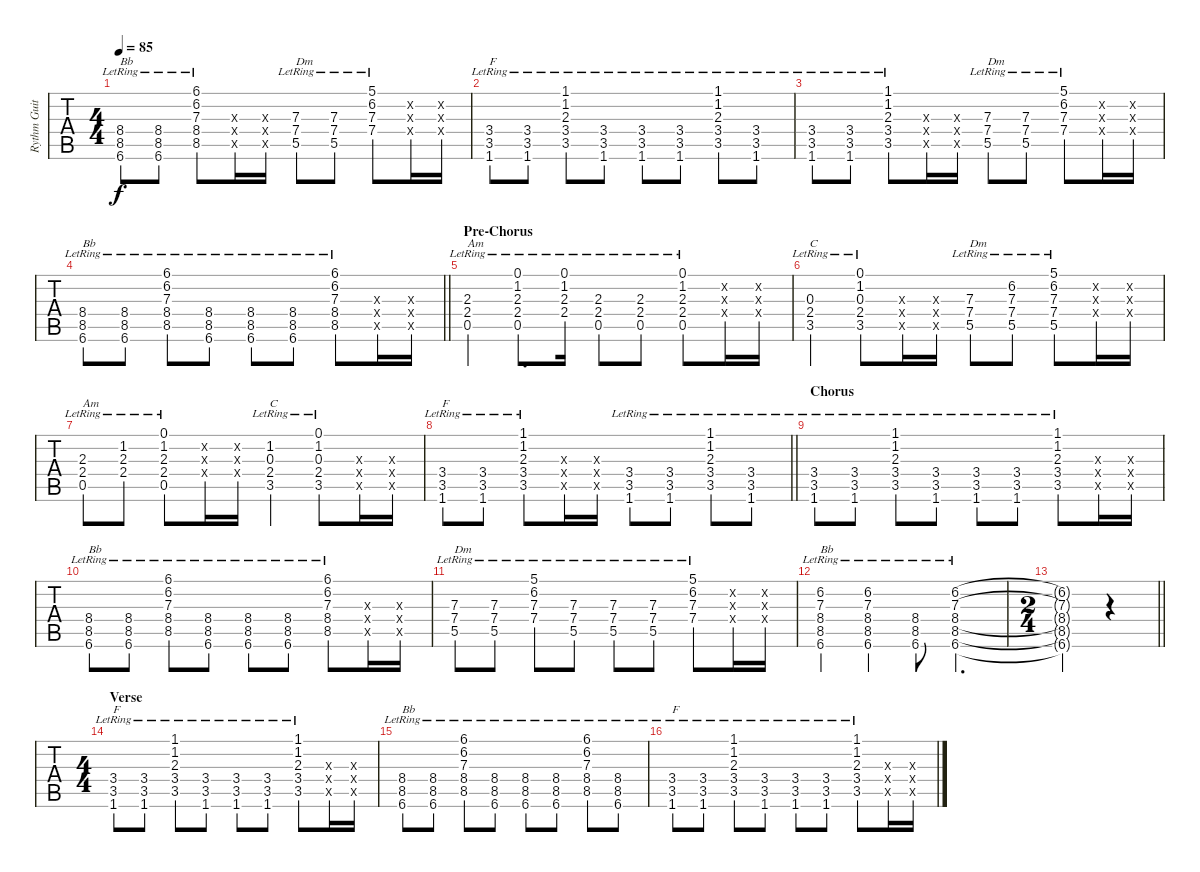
\track ("Rythm Guitar" "Rythm Guit") {instrument acousticguitarsteel}
\staff {tabs}
\tuning (E4 B3 G3 D3 A2 E2) {hide}
\ts (4 4)
\tempo 85
\clef g2
\ks f
(8.4{lr} 8.5{lr} 6.6{lr}).8{txt "Bb" dy f} (8.4{lr} 8.5{lr} 6.6{lr}).8 (6.1{lr} 6.2{lr} 7.3{lr} 8.4{lr} 8.5{lr}).8 (7.3{x} 8.4{x} 8.5{x}).16 (7.3{x} 8.4{x} 8.5{x}).16 (7.3{lr} 7.4{lr} 5.5{lr}).8{txt "Dm"} (7.3{lr} 7.4{lr} 5.5{lr}).8 (5.1{lr} 6.2{lr} 7.3{lr} 7.4{lr}).8 (6.2{x} 7.3{x} 7.4{x}).16 (6.2{x} 7.3{x} 7.4{x}).16 |
(3.4{lr} 3.5{lr} 1.6{lr}).8{txt "F"} (3.4{lr} 3.5{lr} 1.6{lr}).8 (1.1{lr} 1.2{lr} 2.3{lr} 3.4{lr} 3.5{lr}).8 (3.4{lr} 3.5{lr} 1.6{lr}).8 (3.4{lr} 3.5{lr} 1.6{lr}).8 (3.4{lr} 3.5{lr} 1.6{lr}).8 (1.1{lr} 1.2{lr} 2.3{lr} 3.4{lr} 3.5{lr}).8 (3.4{lr} 3.5{lr} 1.6{lr}).8 |
(3.4{lr} 3.5{lr} 1.6{lr}).8 (3.4{lr} 3.5{lr} 1.6{lr}).8 (1.1{lr} 1.2{lr} 2.3{lr} 3.4{lr} 3.5{lr}).8 (2.3{x} 3.4{x} 3.5{x}).16 (2.3{x} 3.4{x} 3.5{x}).16 (7.3{lr} 7.4{lr} 5.5{lr}).8{txt "Dm"} (7.3{lr} 7.4{lr} 5.5{lr}).8 (5.1{lr} 6.2{lr} 7.3{lr} 7.4{lr}).8 (6.2{x} 7.3{x} 7.4{x}).16 (6.2{x} 7.3{x} 7.4{x}).16 |
\barLineRight lightlight
(8.4{lr} 8.5{lr} 6.6{lr}).8{txt "Bb"} (8.4{lr} 8.5{lr} 6.6{lr}).8 (6.1{lr} 6.2{lr} 7.3{lr} 8.4{lr} 8.5{lr}).8 (8.4{lr} 8.5{lr} 6.6{lr}).8 (8.4{lr} 8.5{lr} 6.6{lr}).8 (8.4{lr} 8.5{lr} 6.6{lr}).8 (6.1{lr} 6.2{lr} 7.3{lr} 8.4{lr} 8.5{lr}).8 (7.3{x} 8.4{x} 8.5{x}).16 (7.3{x} 8.4{x} 8.5{x}).16 |
\section ("" "Pre-Chorus")
(2.3{lr} 2.4{lr} 0.5{lr}).4{txt "Am"} (0.1{lr} 1.2{lr} 2.3{lr} 2.4{lr} 0.5{lr}).8{d} (0.1{lr} 1.2{lr} 2.3{lr} 2.4{lr}).16 (2.3{lr} 2.4{lr} 0.5{lr}).8 (2.3{lr} 2.4{lr} 0.5{lr}).8 (0.1{lr} 1.2{lr} 2.3{lr} 2.4{lr} 0.5{lr}).8 (1.2{x} 2.3{x} 2.4{x}).16 (1.2{x} 2.3{x} 2.4{x}).16 |
(0.3{lr} 2.4{lr} 3.5{lr}).4{txt "C"} (0.1{lr} 1.2{lr} 0.3{lr} 2.4{lr} 3.5{lr}).8 (2.3{x} 2.4{x} 3.5{x}).16 (2.3{x} 2.4{x} 3.5{x}).16 (7.3{lr} 7.4{lr} 5.5{lr}).8{txt "Dm"} (6.2{lr} 7.3{lr} 7.4{lr} 5.5{lr}).8 (5.1{lr} 6.2{lr} 7.3{lr} 7.4{lr} 5.5{lr}).8 (6.2{x} 7.3{x} 7.4{x}).16 (6.2{x} 7.3{x} 7.4{x}).16 |
(2.3{lr} 2.4{lr} 0.5{lr}).8{txt "Am"} (1.2{lr} 2.3{lr} 2.4{lr}).8 (0.1{lr} 1.2{lr} 2.3{lr} 2.4{lr} 0.5{lr}).8 (1.2{x} 2.3{x} 2.4{x}).16 (1.2{x} 2.3{x} 2.4{x}).16 (1.2{lr} 0.3{lr} 2.4{lr} 3.5{lr}).4{txt "C"} (0.1{lr} 1.2{lr} 0.3{lr} 2.4{lr} 3.5{lr}).8 (2.3{x} 2.4{x} 3.5{x}).16 (2.3{x} 2.4{x} 3.5{x}).16 |
\barLineRight lightlight
(3.4{lr} 3.5{lr} 1.6{lr}).8{txt "F"} (3.4{lr} 3.5{lr} 1.6{lr}).8 (1.1{lr} 1.2{lr} 2.3{lr} 3.4{lr} 3.5{lr}).8 (2.3{x} 3.4{x} 3.5{x}).16 (2.3{x} 3.4{x} 3.5{x}).16 (3.4{lr} 3.5{lr} 1.6{lr}).8 (3.4{lr} 3.5{lr} 1.6{lr}).8 (1.1{lr} 1.2{lr} 2.3{lr} 3.4{lr} 3.5{lr}).8 (3.4{lr} 3.5{lr} 1.6{lr}).8 |
\section ("" "Chorus")
(3.4{lr} 3.5{lr} 1.6{lr}).8 (3.4{lr} 3.5{lr} 1.6{lr}).8 (1.1{lr} 1.2{lr} 2.3{lr} 3.4{lr} 3.5{lr}).8 (3.4{lr} 3.5{lr} 1.6{lr}).8 (3.4{lr} 3.5{lr} 1.6{lr}).8 (3.4{lr} 3.5{lr} 1.6{lr}).8 (1.1{lr} 1.2{lr} 2.3{lr} 3.4{lr} 3.5{lr}).8 (2.3{x} 3.4{x} 3.5{x}).16 (2.3{x} 3.4{x} 3.5{x}).16 |
(8.4{lr} 8.5{lr} 6.6{lr}).8{txt "Bb"} (8.4{lr} 8.5{lr} 6.6{lr}).8 (6.1{lr} 6.2{lr} 7.3{lr} 8.4{lr} 8.5{lr}).8 (8.4{lr} 8.5{lr} 6.6{lr}).8 (8.4{lr} 8.5{lr} 6.6{lr}).8 (8.4{lr} 8.5{lr} 6.6{lr}).8 (6.1{lr} 6.2{lr} 7.3{lr} 8.4{lr} 8.5{lr}).8 (7.3{x} 8.4{x} 8.5{x}).16 (7.3{x} 8.4{x} 8.5{x}).16 |
(7.3{lr} 7.4{lr} 5.5{lr}).8{txt "Dm"} (7.3{lr} 7.4{lr} 5.5{lr}).8 (5.1{lr} 6.2{lr} 7.3{lr} 7.4{lr}).8 (7.3{lr} 7.4{lr} 5.5{lr}).8 (7.3{lr} 7.4{lr} 5.5{lr}).8 (7.3{lr} 7.4{lr} 5.5{lr}).8 (5.1{lr} 6.2{lr} 7.3{lr} 7.4{lr}).8 (6.2{x} 7.3{x} 7.4{x}).16 (6.2{x} 7.3{x} 7.4{x}).16 |
(6.2{lr} 7.3{lr} 8.4{lr} 8.5{lr} 6.6{lr}).4{txt "Bb"} (6.2{lr} 7.3{lr} 8.4{lr} 8.5{lr} 6.6{lr}).4 (8.4{lr} 8.5{lr} 6.6{lr}).8 (6.2{lr} 7.3{lr} 8.4{lr} 8.5{lr} 6.6{lr}).4{d} |
\ts (2 4)
\barLineRight lightlight
(6.2{t} 7.3{t} 8.4{t} 8.5{t} 6.6{t}).4 r.4 |
\ts (4 4)
\section ("" "Verse")
(3.4{lr} 3.5{lr} 1.6{lr}).8{txt "F"} (3.4{lr} 3.5{lr} 1.6{lr}).8 (1.1{lr} 1.2{lr} 2.3{lr} 3.4{lr} 3.5{lr}).8 (3.4{lr} 3.5{lr} 1.6{lr}).8 (3.4{lr} 3.5{lr} 1.6{lr}).8 (3.4{lr} 3.5{lr} 1.6{lr}).8 (1.1{lr} 1.2{lr} 2.3{lr} 3.4{lr} 3.5{lr}).8 (2.3{x} 3.4{x} 3.5{x}).16 (2.3{x} 3.4{x} 3.5{x}).16 |
(8.4{lr} 8.5{lr} 6.6{lr}).8{txt "Bb"} (8.4{lr} 8.5{lr} 6.6{lr}).8 (6.1{lr} 6.2{lr} 7.3{lr} 8.4{lr} 8.5{lr}).8 (8.4{lr} 8.5{lr} 6.6{lr}).8 (8.4{lr} 8.5{lr} 6.6{lr}).8 (8.4{lr} 8.5{lr} 6.6{lr}).8 (6.1{lr} 6.2{lr} 7.3{lr} 8.4{lr} 8.5{lr}).8 (8.4{lr} 8.5{lr} 6.6{lr}).8 |
(3.4{lr} 3.5{lr} 1.6{lr}).8{txt "F"} (3.4{lr} 3.5{lr} 1.6{lr}).8 (1.1{lr} 1.2{lr} 2.3{lr} 3.4{lr} 3.5{lr}).8 (3.4{lr} 3.5{lr} 1.6{lr}).8 (3.4{lr} 3.5{lr} 1.6{lr}).8 (3.4{lr} 3.5{lr} 1.6{lr}).8 (1.1{lr} 1.2{lr} 2.3{lr} 3.4{lr} 3.5{lr}).8 (2.3{x} 3.4{x} 3.5{x}).16 (2.3{x} 3.4{x} 3.5{x}).16
